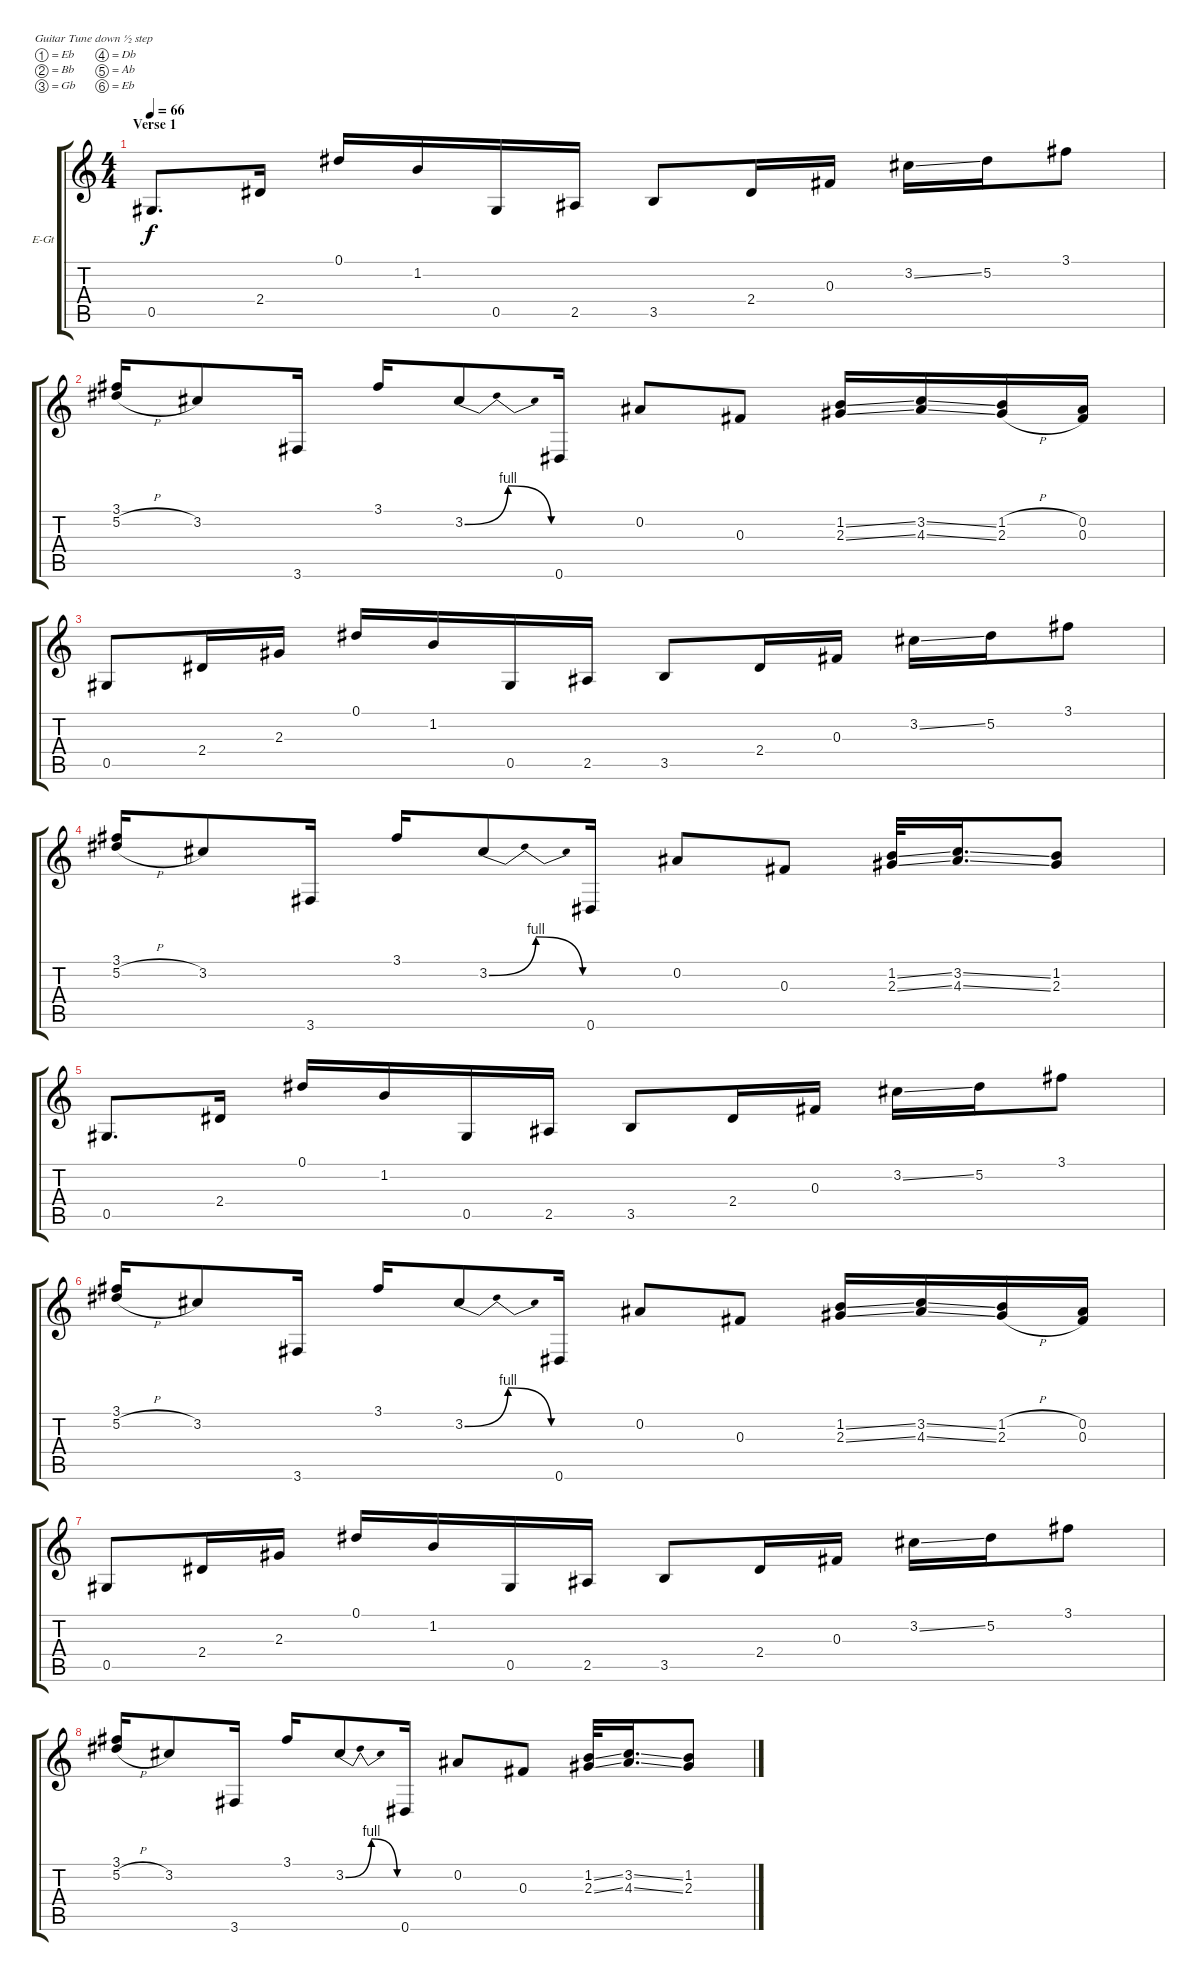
\bracketExtendMode groupsimilarinstruments
\firstSystemTrackNameOrientation horizontal
\otherSystemsTrackNameOrientation horizontal
\track ("Rhythm Guitar (Jaymz)" "E-Gt") {instrument overdrivenguitar}
\staff {score tabs}
\tuning (Eb4 Bb3 Gb3 Db3 Ab2 Eb2)
\ts (4 4)
\section ("" "Verse 1")
\tempo 66
\clef g2
\ks c
0.5.8{d dy f} 2.4.16 0.1.16 1.2.16 0.5.16 2.5.16 3.5.8 2.4.16 0.3.16 3.2{ss}.16 5.2.16 3.1.8 |
(3.1 5.2{h}).16 3.2.8 3.6.16 3.1.16 3.2{be (bendrelease 0 0 30 4 30 4 60 0)}.8 0.6.16 0.2.8 0.3.8 (1.2{ss} 2.3{ss}).16 (3.2{ss} 4.3{ss}).16 (1.2{h} 2.3{h}).16 (0.2 0.3).16 |
0.5.8 2.4.16 2.3.16 0.1.16 1.2.16 0.5.16 2.5.16 3.5.8 2.4.16 0.3.16 3.2{ss}.16 5.2.16 3.1.8 |
(3.1 5.2{h}).16 3.2.8 3.6.16 3.1.16 3.2{be (bendrelease 0 0 30 4 30 4 60 0)}.8 0.6.16 0.2.8 0.3.8 (1.2{ss} 2.3{ss}).32 (3.2{ss} 4.3{ss}).16{d} (1.2 2.3).8 |
0.5.8{d} 2.4.16 0.1.16 1.2.16 0.5.16 2.5.16 3.5.8 2.4.16 0.3.16 3.2{ss}.16 5.2.16 3.1.8 |
(3.1 5.2{h}).16 3.2.8 3.6.16 3.1.16 3.2{be (bendrelease 0 0 30 4 30 4 60 0)}.8 0.6.16 0.2.8 0.3.8 (1.2{ss} 2.3{ss}).16 (3.2{ss} 4.3{ss}).16 (1.2{h} 2.3{h}).16 (0.2 0.3).16 |
0.5.8 2.4.16 2.3.16 0.1.16 1.2.16 0.5.16 2.5.16 3.5.8 2.4.16 0.3.16 3.2{ss}.16 5.2.16 3.1.8 |
(3.1 5.2{h}).16 3.2.8 3.6.16 3.1.16 3.2{be (bendrelease 0 0 30 4 30 4 60 0)}.8 0.6.16 0.2.8 0.3.8 (1.2{ss} 2.3{ss}).32 (3.2{ss} 4.3{ss}).16{d} (1.2 2.3).8
